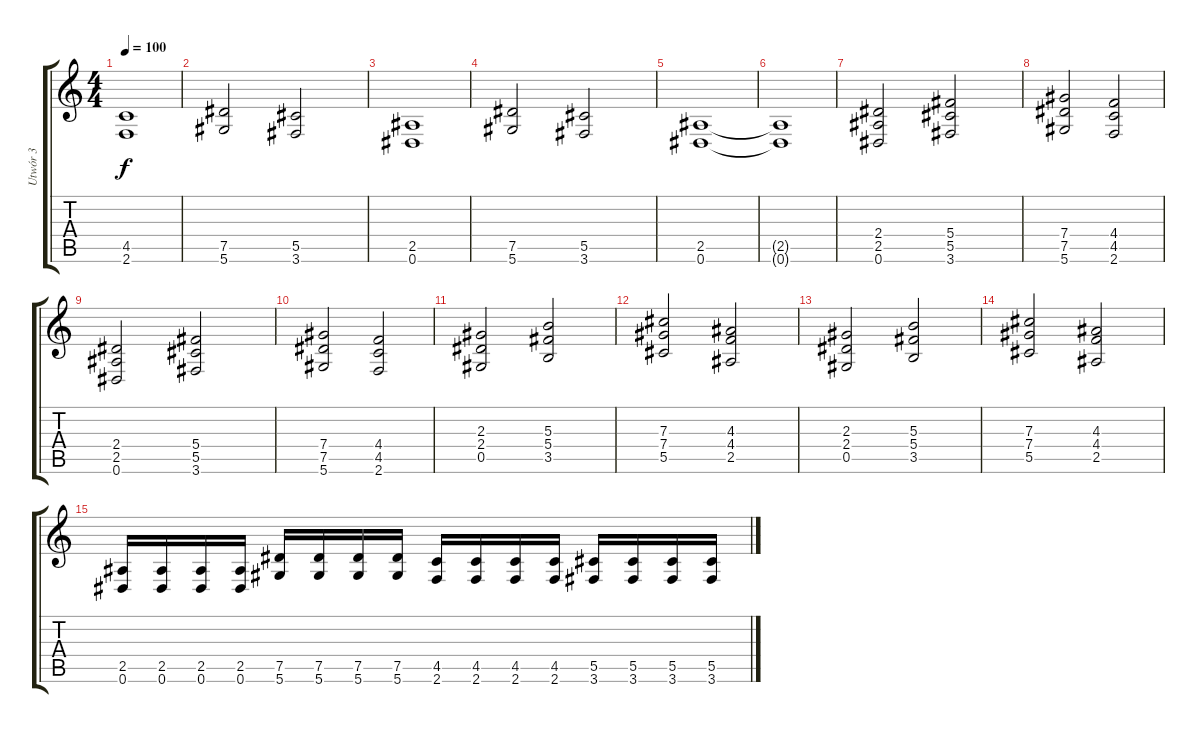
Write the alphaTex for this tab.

\track ("Utwór 3" "Utwór 3") {instrument distortionguitar}
\staff {score tabs}
\tuning (Eb4 Bb3 Gb3 Db3 Ab2 Eb2) {hide}
\ts (4 4)
\tempo 100
\clef g2
\ks c
(4.5{t} 2.6{t}).1{dy f} |
(7.5 5.6).2 (5.5 3.6).2 |
(2.5 0.6).1 |
(7.5 5.6).2 (5.5 3.6).2 |
(2.5 0.6).1 |
(2.5{t} 0.6{t}).1 |
(2.4 2.5 0.6).2 (5.4 5.5 3.6).2 |
(7.4 7.5 5.6).2 (4.4 4.5 2.6).2 |
(2.4 2.5 0.6).2 (5.4 5.5 3.6).2 |
(7.4 7.5 5.6).2 (4.4 4.5 2.6).2 |
(2.3 2.4 0.5).2 (5.3 5.4 3.5).2 |
(7.3 7.4 5.5).2 (4.3 4.4 2.5).2 |
(2.3 2.4 0.5).2 (5.3 5.4 3.5).2 |
(7.3 7.4 5.5).2 (4.3 4.4 2.5).2 |
(2.5 0.6).16 (2.5 0.6).16 (2.5 0.6).16 (2.5 0.6).16 (7.5 5.6).16 (7.5 5.6).16 (7.5 5.6).16 (7.5 5.6).16 (4.5 2.6).16 (4.5 2.6).16 (4.5 2.6).16 (4.5 2.6).16 (5.5 3.6).16 (5.5 3.6).16 (5.5 3.6).16 (5.5 3.6).16
